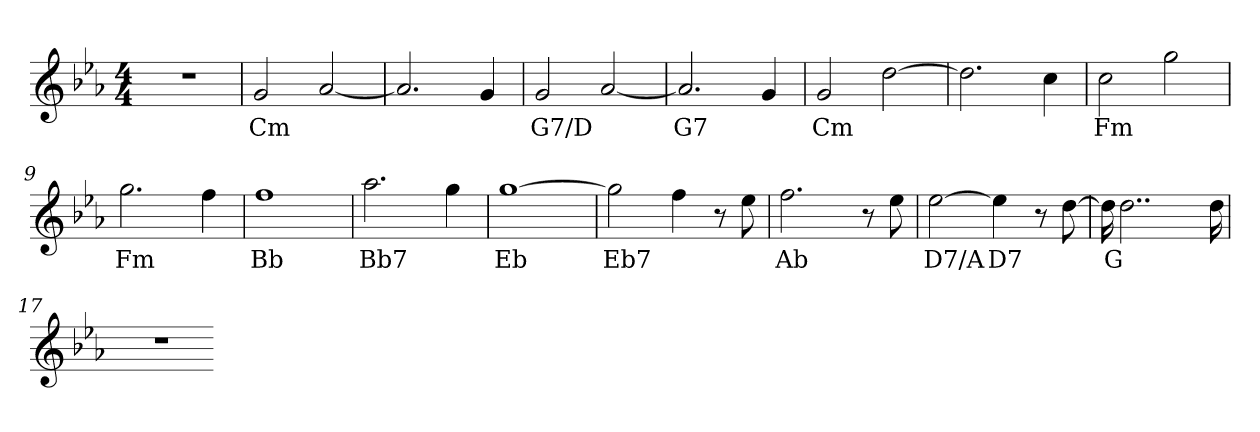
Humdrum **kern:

**kern	**text
*part1	*part1
*staff1	*staff1
*clefG2	*
*k[b-e-a-]	*
*M4/4	*
=1	=1
1r	.
=2	=2
2g	Cm
[2a-	.
=3	=3
2.a-]	.
4g	.
=4	=4
2g	G7/D
[2a-	.
=5	=5
2.a-]	G7
4g	.
=6	=6
2g	Cm
[2dd	.
=7	=7
2.dd]	.
4cc	.
=8	=8
2cc	Fm
2gg	.
=9	=9
2.gg	Fm
4ff	.
=10	=10
1ff	Bb
=11	=11
2.aa-	Bb7
4gg	.
=12	=12
[1gg	Eb
=13	=13
2gg]	Eb7
4ff	.
8r	.
8ee-	.
=14	=14
2.ff	Ab
8r	.
8ee-	.
=15	=15
[2ee-	D7/A
4ee-]	D7
8r	.
[8dd	.
=16	=16
16dd]	G
2..dd	.
16dd	.
=17	=17
1r	.
=-	=-
*-	*-
